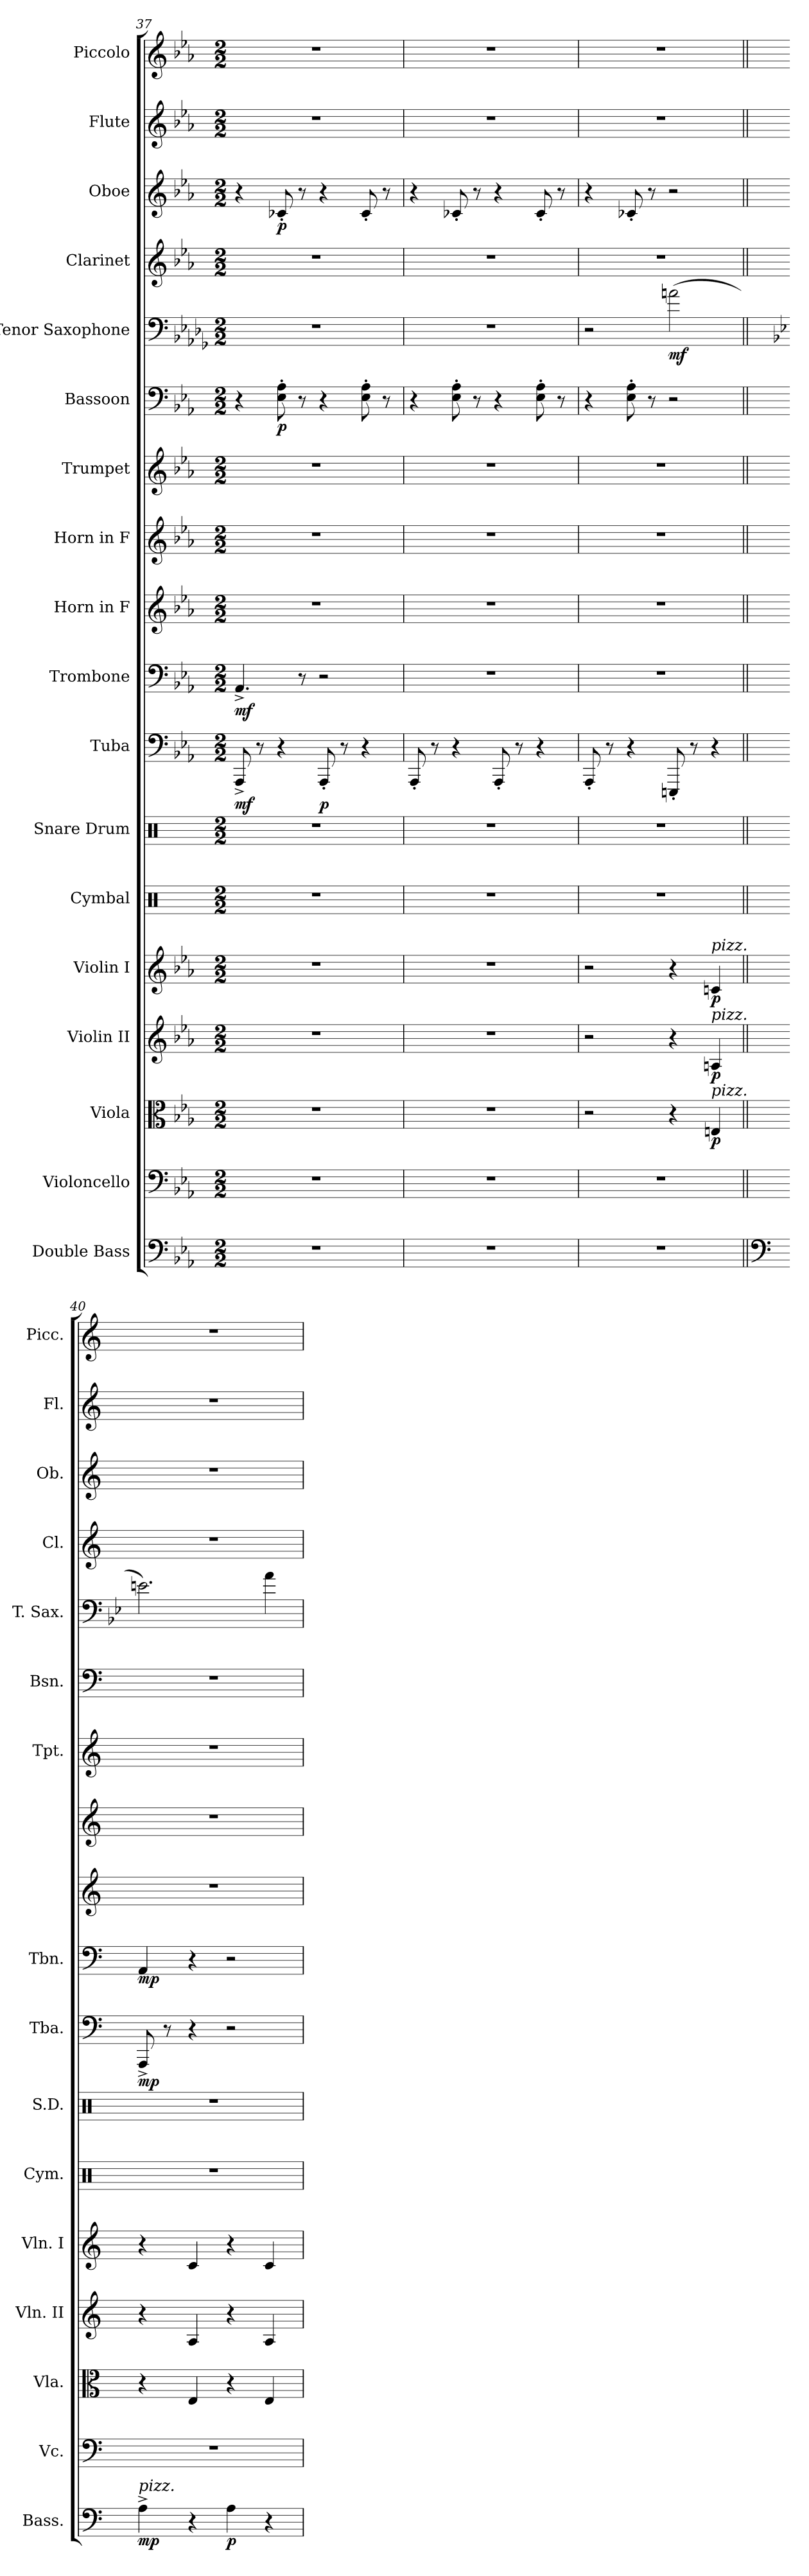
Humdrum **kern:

**kern	**dynam	**kern	**kern	**dynam	**kern	**dynam	**kern	**dynam	**kern	**kern	**kern	**dynam	**kern	**dynam	**kern	**kern	**kern	**kern	**dynam	**kern	**dynam	**kern	**kern	**dynam	**kern	**kern
*part18	*part18	*part17	*part16	*part16	*part15	*part15	*part14	*part14	*part13	*part12	*part11	*part11	*part10	*part10	*part9	*part8	*part7	*part6	*part6	*part5	*part5	*part4	*part3	*part3	*part2	*part1
*staff18	*staff18	*staff17	*staff16	*staff16	*staff15	*staff15	*staff14	*staff14	*staff13	*staff12	*staff11	*staff11	*staff10	*staff10	*staff9	*staff8	*staff7	*staff6	*staff6	*staff5	*staff5	*staff4	*staff3	*staff3	*staff2	*staff1
*I"Double Bass	*	*I"Violoncello	*I"Viola	*	*I"Violin II	*	*I"Violin I	*	*I"Cymbal	*I"Snare Drum	*I"Tuba	*	*I"Trombone	*	*I"Horn in F	*I"Horn in F	*I"Trumpet	*I"Bassoon	*	*I"Tenor Saxophone	*	*I"Clarinet	*I"Oboe	*	*I"Flute	*I"Piccolo
*I'Bass.	*	*I'Vc.	*I'Vla.	*	*I'Vln. II	*	*I'Vln. I	*	*I'Cym.	*I'S.D.	*I'Tba.	*	*I'Tbn.	*	*	*	*I'Tpt.	*I'Bsn.	*	*I'T. Sax.	*	*I'Cl.	*I'Ob.	*	*I'Fl.	*I'Picc.
!!LO:LB:g=z
*clefF4	*	*clefF4	*clefC3	*	*clefG2	*	*clefG2	*	*clefX	*clefX	*clefF4	*	*clefF4	*	*clefG2	*clefG2	*clefG2	*clefF4	*	*clefF4	*	*clefG2	*clefG2	*	*clefG2	*clefG2
*ITrd7c12	*	*	*	*	*	*	*	*	*	*	*	*	*	*	*ITrd4c7	*ITrd4c7	*ITrd1c2	*	*	*ITrd8c14	*	*ITrd1c2	*	*	*	*ITrd-7c-12
*k[b-e-a-]	*	*k[b-e-a-]	*k[b-e-a-]	*	*k[b-e-a-]	*	*k[b-e-a-]	*	*k[]	*k[]	*k[b-e-a-]	*	*k[b-e-a-]	*	*k[b-e-a-d-]	*k[b-e-a-d-]	*k[b-e-a-d-g-]	*k[b-e-a-]	*	*k[b-e-a-d-g-]	*	*k[b-e-a-d-g-]	*k[b-e-a-]	*	*k[b-e-a-]	*k[b-e-a-]
*M2/2	*	*M2/2	*M2/2	*	*M2/2	*	*M2/2	*	*M2/2	*M2/2	*M2/2	*	*M2/2	*	*M2/2	*M2/2	*M2/2	*M2/2	*	*M2/2	*	*M2/2	*M2/2	*	*M2/2	*M2/2
=37	=37	=37	=37	=37	=37	=37	=37	=37	=37	=37	=37	=37	=37	=37	=37	=37	=37	=37	=37	=37	=37	=37	=37	=37	=37	=37
!	!	!	!	!	!	!	!	!	!	!	!	!LO:DY:b	!	!LO:DY:b	!	!	!	!	!	!	!	!	!	!	!	!
1r	.	1r	1r	.	1r	.	1r	.	1r	1r	8AAA-^/	mf	4.AA-^/	mf	1r	1r	1r	4r	.	1r	.	1r	4r	.	1r	1r
.	.	.	.	.	.	.	.	.	.	.	8r	.	.	.	.	.	.	.	.	.	.	.	.	.	.	.
!	!	!	!	!	!	!	!	!	!	!	!	!	!	!	!	!	!	!	!LO:DY:b	!	!	!	!	!LO:DY:b	!	!
.	.	.	.	.	.	.	.	.	.	.	4r	.	.	.	.	.	.	8E-\' 8A-\'	p	.	.	.	8c-X'/	p	.	.
.	.	.	.	.	.	.	.	.	.	.	.	.	8r	.	.	.	.	8r	.	.	.	.	8r	.	.	.
!	!	!	!	!	!	!	!	!	!	!	!	!LO:DY:b	!	!	!	!	!	!	!	!	!	!	!	!	!	!
.	.	.	.	.	.	.	.	.	.	.	8AAA-'/	p	2r	.	.	.	.	4r	.	.	.	.	4r	.	.	.
.	.	.	.	.	.	.	.	.	.	.	8r	.	.	.	.	.	.	.	.	.	.	.	.	.	.	.
.	.	.	.	.	.	.	.	.	.	.	4r	.	.	.	.	.	.	8E-\' 8A-\'	.	.	.	.	8c-'/	.	.	.
.	.	.	.	.	.	.	.	.	.	.	.	.	.	.	.	.	.	8r	.	.	.	.	8r	.	.	.
=38	=38	=38	=38	=38	=38	=38	=38	=38	=38	=38	=38	=38	=38	=38	=38	=38	=38	=38	=38	=38	=38	=38	=38	=38	=38	=38
1r	.	1r	1r	.	1r	.	1r	.	1r	1r	8AAA-'/	.	1r	.	1r	1r	1r	4r	.	1r	.	1r	4r	.	1r	1r
.	.	.	.	.	.	.	.	.	.	.	8r	.	.	.	.	.	.	.	.	.	.	.	.	.	.	.
.	.	.	.	.	.	.	.	.	.	.	4r	.	.	.	.	.	.	8E-\' 8A-\'	.	.	.	.	8c-X'/	.	.	.
.	.	.	.	.	.	.	.	.	.	.	.	.	.	.	.	.	.	8r	.	.	.	.	8r	.	.	.
.	.	.	.	.	.	.	.	.	.	.	8AAA-'/	.	.	.	.	.	.	4r	.	.	.	.	4r	.	.	.
.	.	.	.	.	.	.	.	.	.	.	8r	.	.	.	.	.	.	.	.	.	.	.	.	.	.	.
.	.	.	.	.	.	.	.	.	.	.	4r	.	.	.	.	.	.	8E-\' 8A-\'	.	.	.	.	8c-'/	.	.	.
.	.	.	.	.	.	.	.	.	.	.	.	.	.	.	.	.	.	8r	.	.	.	.	8r	.	.	.
=39	=39	=39	=39	=39	=39	=39	=39	=39	=39	=39	=39	=39	=39	=39	=39	=39	=39	=39	=39	=39	=39	=39	=39	=39	=39	=39
1r	.	1r	2r	.	2r	.	2r	.	1r	1r	8AAA-'/	.	1r	.	1r	1r	1r	4r	.	2r	.	1r	4r	.	1r	1r
.	.	.	.	.	.	.	.	.	.	.	8r	.	.	.	.	.	.	.	.	.	.	.	.	.	.	.
.	.	.	.	.	.	.	.	.	.	.	4r	.	.	.	.	.	.	8E-\' 8A-\'	.	.	.	.	8c-X'/	.	.	.
.	.	.	.	.	.	.	.	.	.	.	.	.	.	.	.	.	.	8r	.	.	.	.	8r	.	.	.
!	!	!	!	!	!	!	!	!	!	!	!	!	!	!	!	!	!	!	!	!	!LO:DY:b	!	!	!	!	!
.	.	.	4r	.	4r	.	4r	.	.	.	8EEEn'/	.	.	.	.	.	.	2r	.	(>2An\	mf	.	2r	.	.	.
.	.	.	.	.	.	.	.	.	.	.	8r	.	.	.	.	.	.	.	.	.	.	.	.	.	.	.
!	!	!	!	!	!	!	!LO:TX:a:i:t=pizz.	!	!	!	!	!	!	!	!	!	!	!	!	!	!	!	!	!	!	!
!	!	!	!	!	!LO:TX:a:i:t=pizz.	!	!	!	!	!	!	!	!	!	!	!	!	!	!	!	!	!	!	!	!	!
!	!	!	!LO:TX:a:i:t=pizz.	!	!	!	!	!	!	!	!	!	!	!	!	!	!	!	!	!	!	!	!	!	!	!
!	!	!	!	!LO:DY:b	!	!LO:DY:b	!	!LO:DY:b	!	!	!	!	!	!	!	!	!	!	!	!	!	!	!	!	!	!
.	.	.	4En/	p	4An/	p	4cni/	p	.	.	4r	.	.	.	.	.	.	.	.	.	.	.	.	.	.	.
!!LO:PB:g=z
=40||	=40||	=40||	=40||	=40||	=40||	=40||	=40||	=40||	=40||	=40||	=40||	=40||	=40||	=40||	=40||	=40||	=40||	=40||	=40||	=40||	=40||	=40||	=40||	=40||	=40||	=40||
*clefF4	*	*	*	*	*	*	*	*	*	*	*	*	*	*	*	*	*	*	*	*	*	*	*	*	*	*
*k[]	*	*k[]	*k[]	*	*k[]	*	*k[]	*	*	*	*k[]	*	*k[]	*	*k[b-]	*k[b-]	*k[b-e-]	*k[]	*	*k[b-e-]	*	*k[b-e-]	*k[]	*	*k[]	*k[]
!LO:TX:a:i:t=pizz.	!	!	!	!	!	!	!	!	!	!	!	!	!	!	!	!	!	!	!	!	!	!	!	!	!	!
!	!LO:DY:b	!	!	!	!	!	!	!	!	!	!	!LO:DY:b	!	!LO:DY:b	!	!	!	!	!	!	!	!	!	!	!	!
4AA^\	mp	1r	4r	.	4r	.	4r	.	1r	1r	8AAA^/	mp	4AA/	mp	1r	1r	1r	1r	.	2.En\)	.	1r	1r	.	1r	1r
.	.	.	.	.	.	.	.	.	.	.	8r	.	.	.	.	.	.	.	.	.	.	.	.	.	.	.
4r	.	.	4E/	.	4A/	.	4c/	.	.	.	4r	.	4r	.	.	.	.	.	.	.	.	.	.	.	.	.
!	!LO:DY:b	!	!	!	!	!	!	!	!	!	!	!	!	!	!	!	!	!	!	!	!	!	!	!	!	!
4AA\	p	.	4r	.	4r	.	4r	.	.	.	2r	.	2r	.	.	.	.	.	.	.	.	.	.	.	.	.
4r	.	.	4E/	.	4A/	.	4c/	.	.	.	.	.	.	.	.	.	.	.	.	4A\	.	.	.	.	.	.
=	=	=	=	=	=	=	=	=	=	=	=	=	=	=	=	=	=	=	=	=	=	=	=	=	=	=
*-	*-	*-	*-	*-	*-	*-	*-	*-	*-	*-	*-	*-	*-	*-	*-	*-	*-	*-	*-	*-	*-	*-	*-	*-	*-	*-
